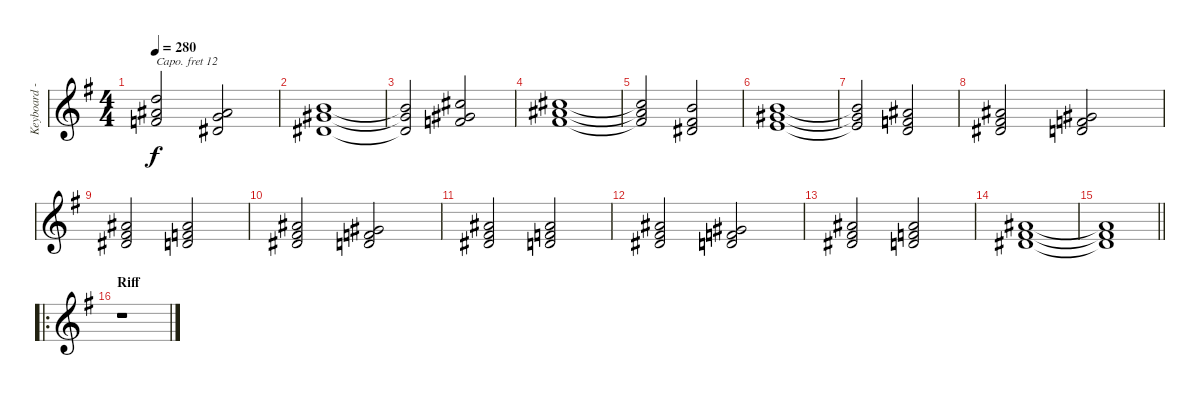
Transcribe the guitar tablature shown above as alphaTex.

\track ("Keyboard - Derek Sherinian" "Keyboard -") {instrument drawbarorgan}
\staff {score}
\capo 12
\tuning (Eb4 Bb3 Gb3 Db3 Ab2 Eb2) {hide}
\ts (4 4)
\tempo 280
\clef g2
\ks eminor
(4.2{t} 4.3{t} 4.4{t}).2{dy f} (0.2 1.3 2.4).2 |
(1.2 2.3 2.4).1 |
(1.2{t} 2.3{t} 2.4{t}).2 (3.2 2.3 4.4).2 |
(3.2 4.3 5.4).1 |
(3.2{t} 4.3{t} 5.4{t}).2 (1.2 0.3 2.4).2 |
(1.2 2.3 3.4).1 |
(1.2{t} 2.3{t} 3.4{t}).2 (4.3 4.4 6.5).2 |
(0.2 0.3 2.4).2 (2.3 4.4 6.5).2 |
(0.2 0.3 2.4).2 (4.3 4.4 6.5).2 |
(0.2 0.3 2.4).2 (2.3 4.4 6.5).2 |
(0.2 0.3 2.4).2 (4.3 4.4 6.5).2 |
(0.2 0.3 2.4).2 (2.3 4.4 6.5).2 |
(0.2 0.3 2.4).2 (4.3 4.4 6.5).2 |
(0.2 0.3 2.4).1 |
\barLineRight lightlight
(0.2{t} 0.3{t} 2.4{t}).1 |
\ro
\section ("" "Riff")
r.1
